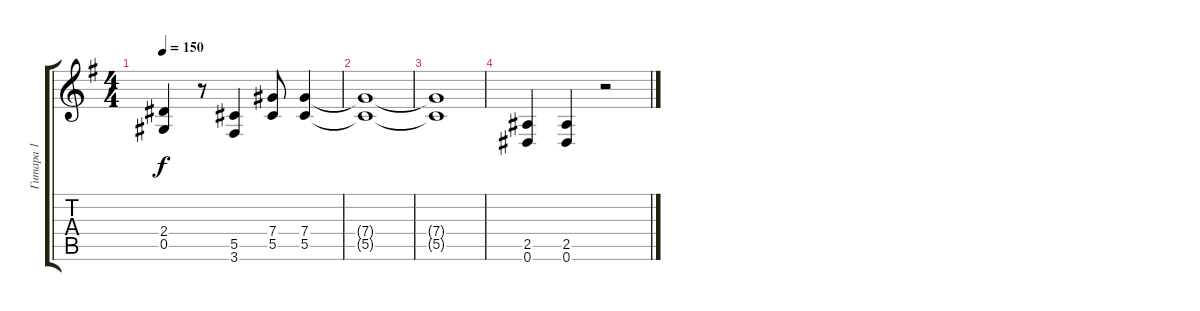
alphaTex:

\track ("Гитара 1" "Гитара 1") {instrument distortionguitar}
\staff {score tabs}
\tuning (Eb4 Bb3 Gb3 Db3 Ab2 Eb2) {hide}
\ts (4 4)
\tempo 150
\clef g2
\ks eminor
(2.4 0.5).4{dy f} r.8 (5.5 3.6).4 (7.4 5.5).8 (7.4 5.5).4 |
(7.4{t} 5.5{t}).1 |
(7.4{t} 5.5{t}).1 |
(2.5 0.6).4 (2.5 0.6).4 r.2
